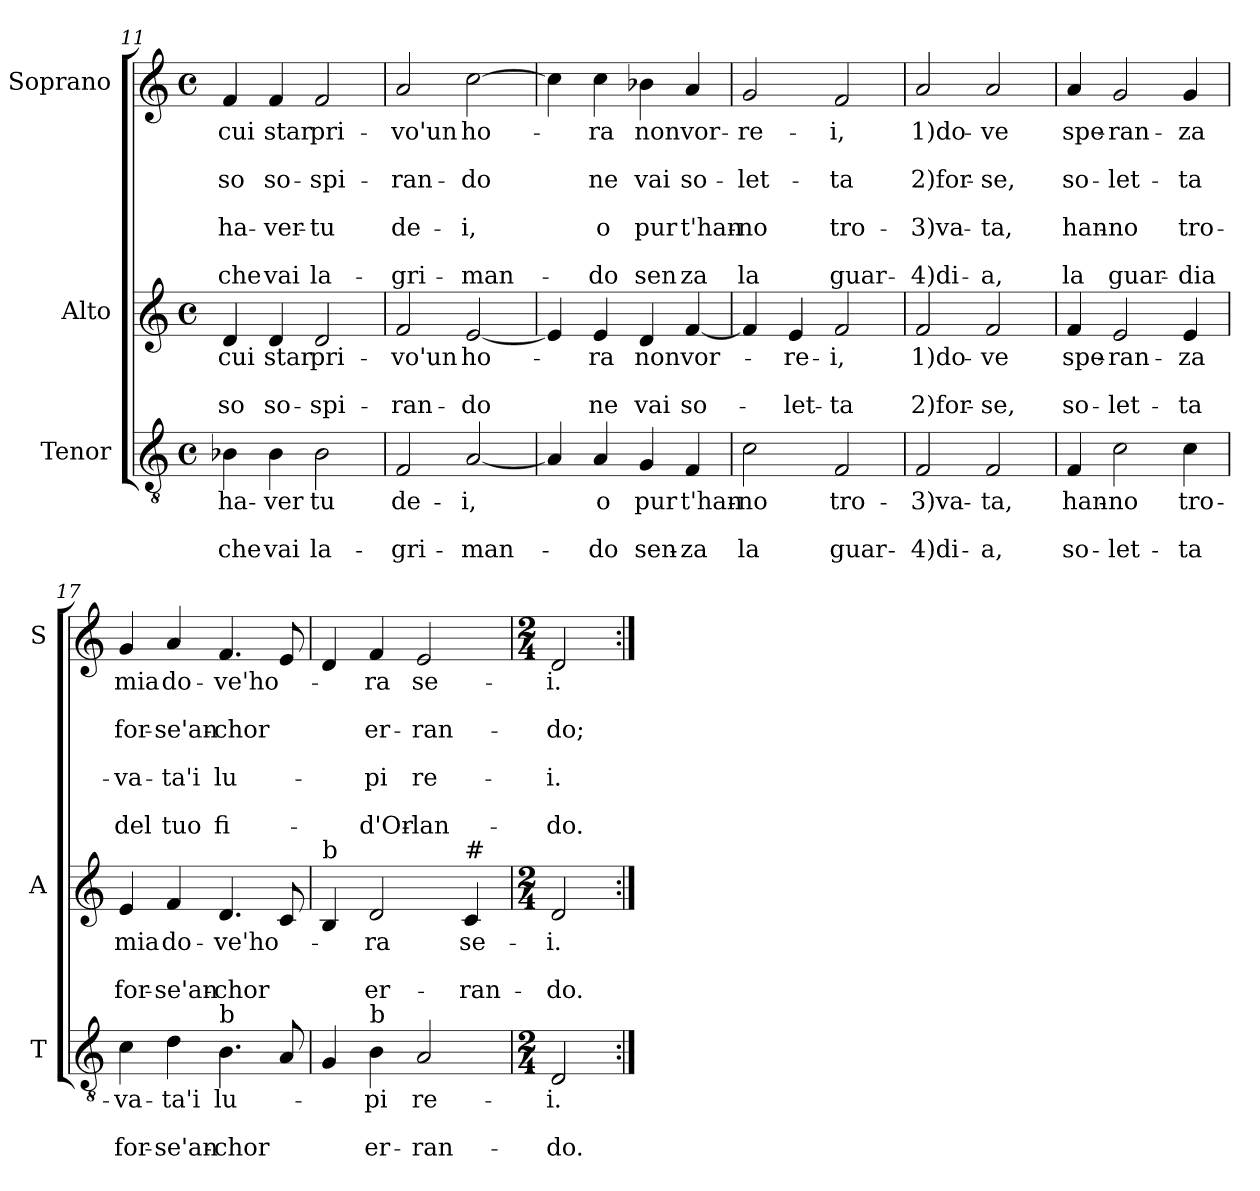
**kern	**text	**text	**text	**kern	**text	**text	**text	**kern	**text	**text	**text	**text	**text	**text	**text
*part3	*part3	*part3	*part3	*part2	*part2	*part2	*part2	*part1	*part1	*part1	*part1	*part1	*part1	*part1	*part1
*staff3	*staff3	*staff3	*staff3	*staff2	*staff2	*staff2	*staff2	*staff1	*staff1	*staff1	*staff1	*staff1	*staff1	*staff1	*staff1
*I"Tenor	*	*	*	*I"Alto	*	*	*	*I"Soprano	*	*	*	*	*	*	*
*I'T	*	*	*	*I'A	*	*	*	*I'S	*	*	*	*	*	*	*
*clefGv2	*	*	*	*clefG2	*	*	*	*clefG2	*	*	*	*	*	*	*
*k[]	*	*	*	*k[]	*	*	*	*k[]	*	*	*	*	*	*	*
*C:	*	*	*	*C:	*	*	*	*C:	*	*	*	*	*	*	*
*M4/4	*	*	*	*M4/4	*	*	*	*M4/4	*	*	*	*	*	*	*
*met(c)	*	*	*	*met(c)	*	*	*	*met(c)	*	*	*	*	*	*	*
=11	=11	=11	=11	=11	=11	=11	=11	=11	=11	=11	=11	=11	=11	=11	=11
!	!LO:LY:b	!	!LO:LY:b	!	!LO:LY:b	!	!LO:LY:b	!	!LO:LY:b	!	!LO:LY:b	!	!LO:LY:b	!	!LO:LY:b
4B-X\	ha-	.	che	4d/	cui	.	-so	4f/	cui	.	-so	.	ha-	.	che
!	!LO:LY:b	!	!LO:LY:b	!	!LO:LY:b	!	!LO:LY:b	!	!LO:LY:b	!	!LO:LY:b	!	!LO:LY:b	!	!LO:LY:b
4B-\	-ver	.	vai	4d/	star	.	so-	4f/	star	.	so-	.	-ver-	.	vai
!	!LO:LY:b	!	!LO:LY:b	!	!LO:LY:b	!	!LO:LY:b	!	!LO:LY:b	!	!LO:LY:b	!	!LO:LY:b	!	!LO:LY:b
2B-\	tu	.	la-	2d/	pri-	.	-spi-	2f/	pri-	.	-spi-	.	-tu	.	la-
=12	=12	=12	=12	=12	=12	=12	=12	=12	=12	=12	=12	=12	=12	=12	=12
!	!LO:LY:b	!	!LO:LY:b	!	!LO:LY:b	!	!LO:LY:b	!	!LO:LY:b	!	!LO:LY:b	!	!LO:LY:b	!	!LO:LY:b
2F/	de-	.	-gri-	2f/	-vo'un	.	-ran-	2a/	-vo'un	.	-ran-	.	de-	.	-gri-
!	!LO:LY:b	!	!LO:LY:b	!	!LO:LY:b	!	!LO:LY:b	!	!LO:LY:b	!	!LO:LY:b	!	!LO:LY:b	!	!LO:LY:b
[2A/	-i,	.	-man-	[2e/	ho-	.	-do	[2cc\	ho-	.	-do	.	-i,	.	-man-
=13	=13	=13	=13	=13	=13	=13	=13	=13	=13	=13	=13	=13	=13	=13	=13
4A/]	.	.	.	4e/]	.	.	.	4cc\]	.	.	.	.	.	.	.
!	!LO:LY:b	!	!LO:LY:b	!	!LO:LY:b	!	!LO:LY:b	!	!LO:LY:b	!	!LO:LY:b	!	!LO:LY:b	!	!LO:LY:b
4A/	o	.	-do	4e/	-ra	.	ne	4cc\	-ra	.	ne	.	o	.	-do
!	!LO:LY:b	!	!LO:LY:b	!	!LO:LY:b	!	!LO:LY:b	!	!LO:LY:b	!	!LO:LY:b	!	!LO:LY:b	!	!LO:LY:b
4G/	pur	.	sen-	4d/	non	.	vai	4b-X\	non	.	vai	.	pur	.	sen
!	!LO:LY:b	!	!LO:LY:b	!	!LO:LY:b	!	!LO:LY:b	!	!LO:LY:b	!	!LO:LY:b	!	!LO:LY:b	!	!LO:LY:b
4F/	t'han-	.	-za	[4f/	vor-	.	so-	4a/	vor-	.	so-	.	t'han-	.	za
=14	=14	=14	=14	=14	=14	=14	=14	=14	=14	=14	=14	=14	=14	=14	=14
!	!LO:LY:b	!	!LO:LY:b	!	!	!	!	!	!LO:LY:b	!	!LO:LY:b	!	!LO:LY:b	!	!LO:LY:b
2c\	-no	.	la	4f/]	.	.	.	2g/	-re-	.	-let-	.	-no	.	la
!	!	!	!	!	!LO:LY:b	!	!LO:LY:b	!	!	!	!	!	!	!	!
.	.	.	.	4e/	-re-	.	-let-	.	.	.	.	.	.	.	.
!	!LO:LY:b	!	!LO:LY:b	!	!LO:LY:b	!	!LO:LY:b	!	!LO:LY:b	!	!LO:LY:b	!	!LO:LY:b	!	!LO:LY:b
2F/	tro-	.	guar-	2f/	-i,	.	-ta	2f/	-i,	.	-ta	.	tro-	.	guar-
!!LO:LB:g=z
=15	=15	=15	=15	=15	=15	=15	=15	=15	=15	=15	=15	=15	=15	=15	=15
!	!LO:LY:b	!	!LO:LY:b	!	!LO:LY:b	!	!LO:LY:b	!	!LO:LY:b	!	!LO:LY:b	!	!LO:LY:b	!	!LO:LY:b
2F/	-3)va-	.	-4)di-	2f/	1)do-	.	2)for-	2a/	1)do-	.	2)for-	.	-3)va-	.	-4)di-
!	!LO:LY:b	!	!LO:LY:b	!	!LO:LY:b	!	!LO:LY:b	!	!LO:LY:b	!	!LO:LY:b	!	!LO:LY:b	!	!LO:LY:b
2F/	-ta,	.	-a,	2f/	-ve	.	-se,	2a/	-ve	.	-se,	.	-ta,	.	-a,
=16	=16	=16	=16	=16	=16	=16	=16	=16	=16	=16	=16	=16	=16	=16	=16
!	!LO:LY:b	!	!LO:LY:b	!	!LO:LY:b	!	!LO:LY:b	!	!LO:LY:b	!	!LO:LY:b	!	!LO:LY:b	!	!LO:LY:b
4F/	han-	.	so-	4f/	spe-	.	so-	4a/	spe-	.	so-	.	han-	.	la
!	!LO:LY:b	!	!LO:LY:b	!	!LO:LY:b	!	!LO:LY:b	!	!LO:LY:b	!	!LO:LY:b	!	!LO:LY:b	!	!LO:LY:b
2c\	-no	.	-let-	2e/	-ran-	.	-let-	2g/	-ran-	.	-let-	.	-no	.	guar-
!	!LO:LY:b	!	!LO:LY:b	!	!LO:LY:b	!	!LO:LY:b	!	!LO:LY:b	!	!LO:LY:b	!	!LO:LY:b	!	!LO:LY:b
4c\	tro-	.	-ta	4e/	-za	.	-ta	4g/	-za	.	-ta	.	tro-	.	-dia
=17	=17	=17	=17	=17	=17	=17	=17	=17	=17	=17	=17	=17	=17	=17	=17
!	!LO:LY:b	!	!LO:LY:b	!	!LO:LY:b	!	!LO:LY:b	!	!LO:LY:b	!	!LO:LY:b	!	!LO:LY:b	!	!LO:LY:b
4c\	-va-	.	for-	4e/	mia	.	for-	4g/	mia	.	for-	.	-va-	.	del
!	!LO:LY:b	!	!LO:LY:b	!	!LO:LY:b	!	!LO:LY:b	!	!LO:LY:b	!	!LO:LY:b	!	!LO:LY:b	!	!LO:LY:b
4d\	-ta'i	.	-se'an-	4f/	do-	.	-se'an-	4a/	do-	.	-se'an-	.	-ta'i	.	tuo
!LO:TX:a:t=b	!	!	!	!	!	!	!	!	!	!	!	!	!	!	!
!	!LO:LY:b	!	!LO:LY:b	!	!LO:LY:b	!	!LO:LY:b	!	!LO:LY:b	!	!LO:LY:b	!	!LO:LY:b	!	!LO:LY:b
4.B\	lu-	.	-chor	4.d/	-ve'ho-	.	-chor	4.f/	-ve'ho-	.	-chor	.	lu-	.	fi-
8A/	.	.	.	8c/	.	.	.	8e/	.	.	.	.	.	.	.
=18	=18	=18	=18	=18	=18	=18	=18	=18	=18	=18	=18	=18	=18	=18	=18
!	!	!	!	!LO:TX:a:t=b	!	!	!	!	!	!	!	!	!	!	!
4G/	.	.	.	4B/	.	.	.	4d/	.	.	.	.	.	.	.
!LO:TX:a:t=b	!	!	!	!	!	!	!	!	!	!	!	!	!	!	!
!	!LO:LY:b	!	!LO:LY:b	!	!LO:LY:b	!	!LO:LY:b	!	!LO:LY:b	!	!LO:LY:b	!	!LO:LY:b	!	!LO:LY:b
4B\	-pi	.	er-	2d/	-ra	.	er-	4f/	-ra	.	er-	.	-pi	.	-d'Or-
!	!LO:LY:b	!	!LO:LY:b	!	!	!	!	!	!LO:LY:b	!	!LO:LY:b	!	!LO:LY:b	!	!LO:LY:b
2A/	re-	.	-ran-	.	.	.	.	2e/	se-	.	-ran-	.	re-	.	-lan-
!	!	!	!	!LO:TX:a:t=#	!	!	!	!	!	!	!	!	!	!	!
!	!	!	!	!	!LO:LY:b	!	!LO:LY:b	!	!	!	!	!	!	!	!
.	.	.	.	4c/	se-	.	-ran-	.	.	.	.	.	.	.	.
=19	=19	=19	=19	=19	=19	=19	=19	=19	=19	=19	=19	=19	=19	=19	=19
*M2/4	*	*	*	*M2/4	*	*	*	*M2/4	*	*	*	*	*	*	*
!	!LO:LY:b	!	!LO:LY:b	!	!LO:LY:b	!	!LO:LY:b	!	!LO:LY:b	!	!LO:LY:b	!	!LO:LY:b	!	!LO:LY:b
2D/	-i.	.	-do.	2d/	-i.	.	-do.	2d/	-i.	.	-do;	.	-i.	.	-do.
=:|!	=:|!	=:|!	=:|!	=:|!	=:|!	=:|!	=:|!	=:|!	=:|!	=:|!	=:|!	=:|!	=:|!	=:|!	=:|!
*-	*-	*-	*-	*-	*-	*-	*-	*-	*-	*-	*-	*-	*-	*-	*-
